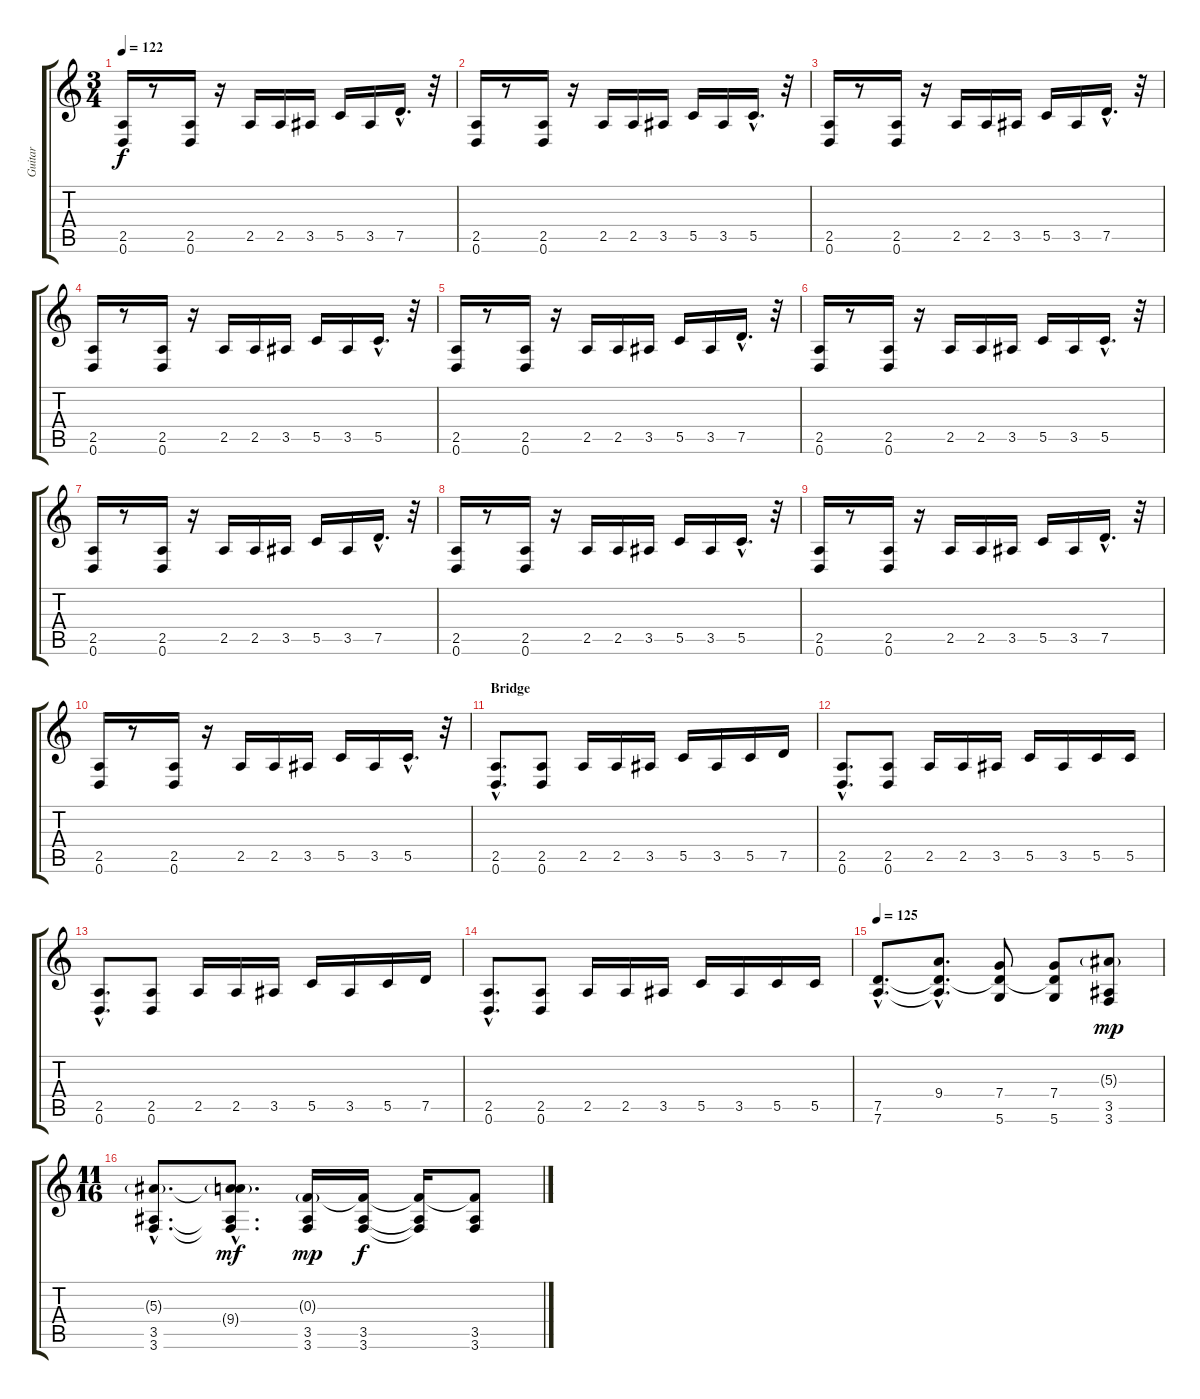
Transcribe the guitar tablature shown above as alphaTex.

\track ("Guitar" "Guitar") {instrument electricguitarjazz}
\staff {score tabs}
\tuning (D4 A3 F3 C3 G2 D2) {hide}
\ts (3 4)
\tempo 122
\clef g2
\ks c
(2.5 0.6).16{dy f} r.8 (2.5 0.6).16 r.16 2.5.16 2.5.16 3.5.16 5.5.16 3.5.16 7.5{hac}.16{d} r.32 |
(2.5 0.6).16 r.8 (2.5 0.6).16 r.16 2.5.16 2.5.16 3.5.16 5.5.16 3.5.16 5.5{hac}.16{d} r.32 |
(2.5 0.6).16 r.8 (2.5 0.6).16 r.16 2.5.16 2.5.16 3.5.16 5.5.16 3.5.16 7.5{hac}.16{d} r.32 |
(2.5 0.6).16 r.8 (2.5 0.6).16 r.16 2.5.16 2.5.16 3.5.16 5.5.16 3.5.16 5.5{hac}.16{d} r.32 |
(2.5 0.6).16 r.8 (2.5 0.6).16 r.16 2.5.16 2.5.16 3.5.16 5.5.16 3.5.16 7.5{hac}.16{d} r.32 |
(2.5 0.6).16 r.8 (2.5 0.6).16 r.16 2.5.16 2.5.16 3.5.16 5.5.16 3.5.16 5.5{hac}.16{d} r.32 |
(2.5 0.6).16 r.8 (2.5 0.6).16 r.16 2.5.16 2.5.16 3.5.16 5.5.16 3.5.16 7.5{hac}.16{d} r.32 |
(2.5 0.6).16 r.8 (2.5 0.6).16 r.16 2.5.16 2.5.16 3.5.16 5.5.16 3.5.16 5.5{hac}.16{d} r.32 |
(2.5 0.6).16 r.8 (2.5 0.6).16 r.16 2.5.16 2.5.16 3.5.16 5.5.16 3.5.16 7.5{hac}.16{d} r.32 |
(2.5 0.6).16 r.8 (2.5 0.6).16 r.16 2.5.16 2.5.16 3.5.16 5.5.16 3.5.16 5.5{hac}.16{d} r.32 |
\section ("" "Bridge")
(2.5{hac} 0.6{hac}).8{d} (2.5 0.6).8 2.5.16 2.5.16 3.5.16 5.5.16 3.5.16 5.5.16 7.5.16 |
(2.5{hac} 0.6{hac}).8{d} (2.5 0.6).8 2.5.16 2.5.16 3.5.16 5.5.16 3.5.16 5.5.16 5.5.16 |
(2.5{hac} 0.6{hac}).8{d} (2.5 0.6).8 2.5.16 2.5.16 3.5.16 5.5.16 3.5.16 5.5.16 7.5.16 |
(2.5{hac} 0.6{hac}).8{d} (2.5 0.6).8 2.5.16 2.5.16 3.5.16 5.5.16 3.5.16 5.5.16 5.5.16 |
\tempo 125
(7.5{hac} 7.6{hac}).8{d instrument electricguitarjazz} (9.4{hac} 7.5{hac t} 7.6{hac t}).8{d} (7.4 7.5{t} 5.6).8 (7.4 7.5{t} 5.6).8 (5.3{g} 3.5 3.6).8{dy mp} |
\ts (11 16)
(5.3{g hac} 3.5{hac} 3.6{hac}).8{d} (5.3{hac t} 9.4{g hac} 3.5{hac t} 3.6{hac t}).8{d dy mf} (0.3{g} 3.5 3.6).16{dy mp} (0.3{t} 3.5 3.6).16{dy f} (0.3{t} 3.5{t} 3.6{t}).16 (0.3{t} 3.5 3.6).8
